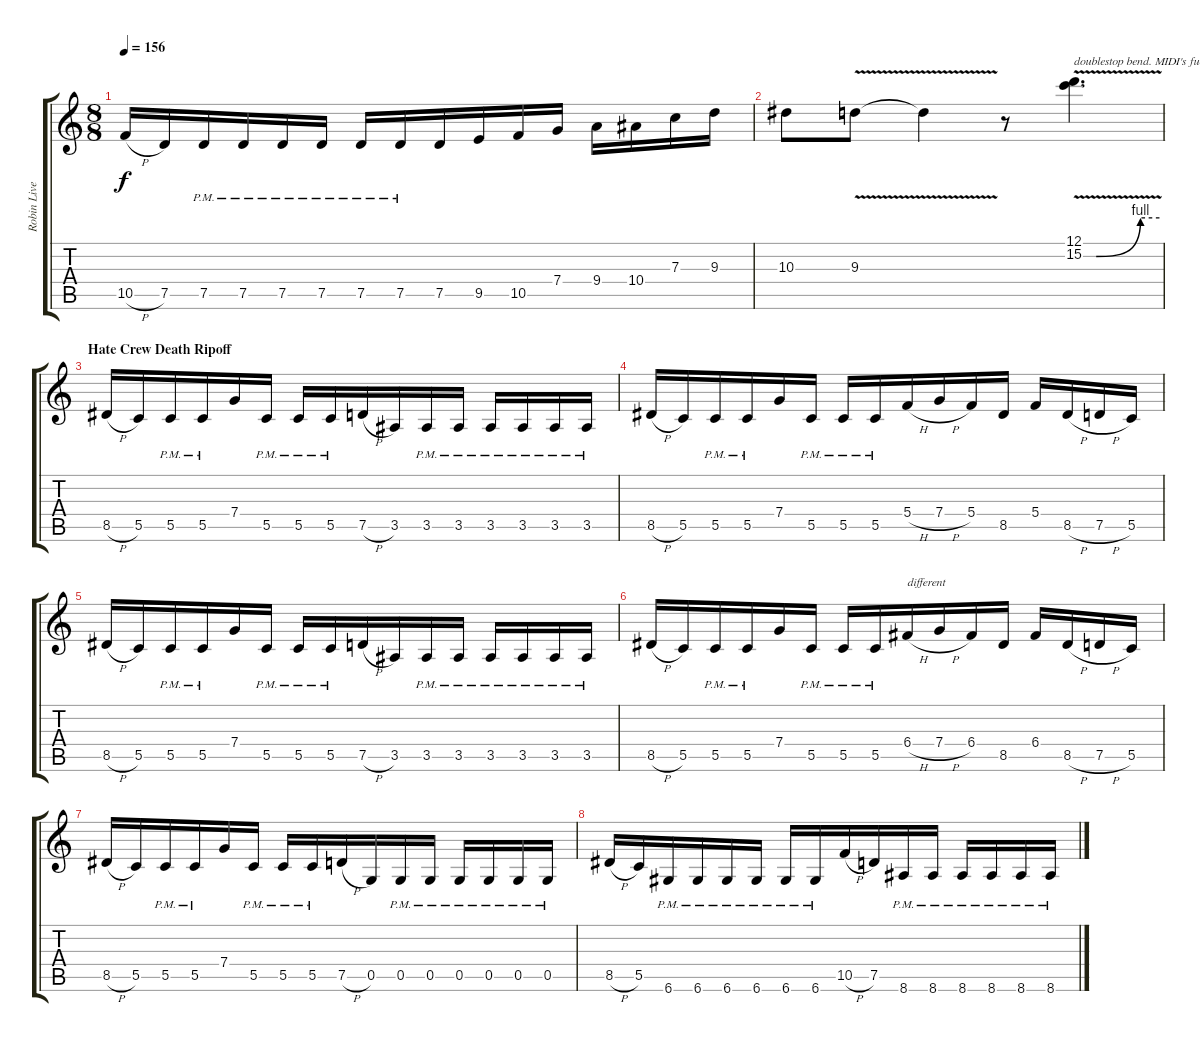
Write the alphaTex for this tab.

\track ("Robin Live" "Robin Live") {instrument distortionguitar}
\staff {score tabs}
\tuning (D4 A3 F3 C3 G2 D2) {hide}
\ts (8 8)
\tempo 156
\clef g2
\ks c
10.5{h}.16{dy f} 7.5.16 7.5{pm}.16 7.5{pm}.16 7.5{pm}.16 7.5{pm}.16 7.5{pm}.16 7.5{pm}.16 7.5.16 9.5.16 10.5.16 7.4.16 9.4.16 10.4.16 7.3.16 9.3.16 |
10.3.8 9.3{v}.8 9.3{t}.4 r.8 (12.1 15.2{be (custom 0 0 10 0 45 4 60 4) v}).4{d txt "doublestop bend. MIDI's fucked."} |
\section ("" "Hate Crew Death Ripoff")
8.5{h}.16 5.5.16 5.5{pm}.16 5.5{pm}.16 7.4.16 5.5{pm}.16 5.5{pm}.16 5.5{pm}.16 7.5{h}.16 3.5.16 3.5{pm}.16 3.5{pm}.16 3.5{pm}.16 3.5{pm}.16 3.5{pm}.16 3.5{pm}.16 |
8.5{h}.16 5.5.16 5.5{pm}.16 5.5{pm}.16 7.4.16 5.5{pm}.16 5.5{pm}.16 5.5{pm}.16 5.4{h}.16 7.4{h}.16 5.4.16 8.5.16 5.4.16 8.5{h}.16 7.5{h}.16 5.5.16 |
8.5{h}.16 5.5.16 5.5{pm}.16 5.5{pm}.16 7.4.16 5.5{pm}.16 5.5{pm}.16 5.5{pm}.16 7.5{h}.16 3.5.16 3.5{pm}.16 3.5{pm}.16 3.5{pm}.16 3.5{pm}.16 3.5{pm}.16 3.5{pm}.16 |
8.5{h}.16 5.5.16 5.5{pm}.16 5.5{pm}.16 7.4.16 5.5{pm}.16 5.5{pm}.16 5.5{pm}.16 6.4{h}.16{txt "different"} 7.4{h}.16 6.4.16 8.5.16 6.4.16 8.5{h}.16 7.5{h}.16 5.5.16 |
8.5{h}.16 5.5.16 5.5{pm}.16 5.5{pm}.16 7.4.16 5.5{pm}.16 5.5{pm}.16 5.5{pm}.16 7.5{h}.16 0.5.16 0.5{pm}.16 0.5{pm}.16 0.5{pm}.16 0.5{pm}.16 0.5{pm}.16 0.5{pm}.16 |
8.5{h}.16 5.5.16 6.6{pm}.16 6.6{pm}.16 6.6{pm}.16 6.6{pm}.16 6.6{pm}.16 6.6{pm}.16 10.5{h}.16 7.5.16 8.6{pm}.16 8.6{pm}.16 8.6{pm}.16 8.6{pm}.16 8.6{pm}.16 8.6{pm}.16
